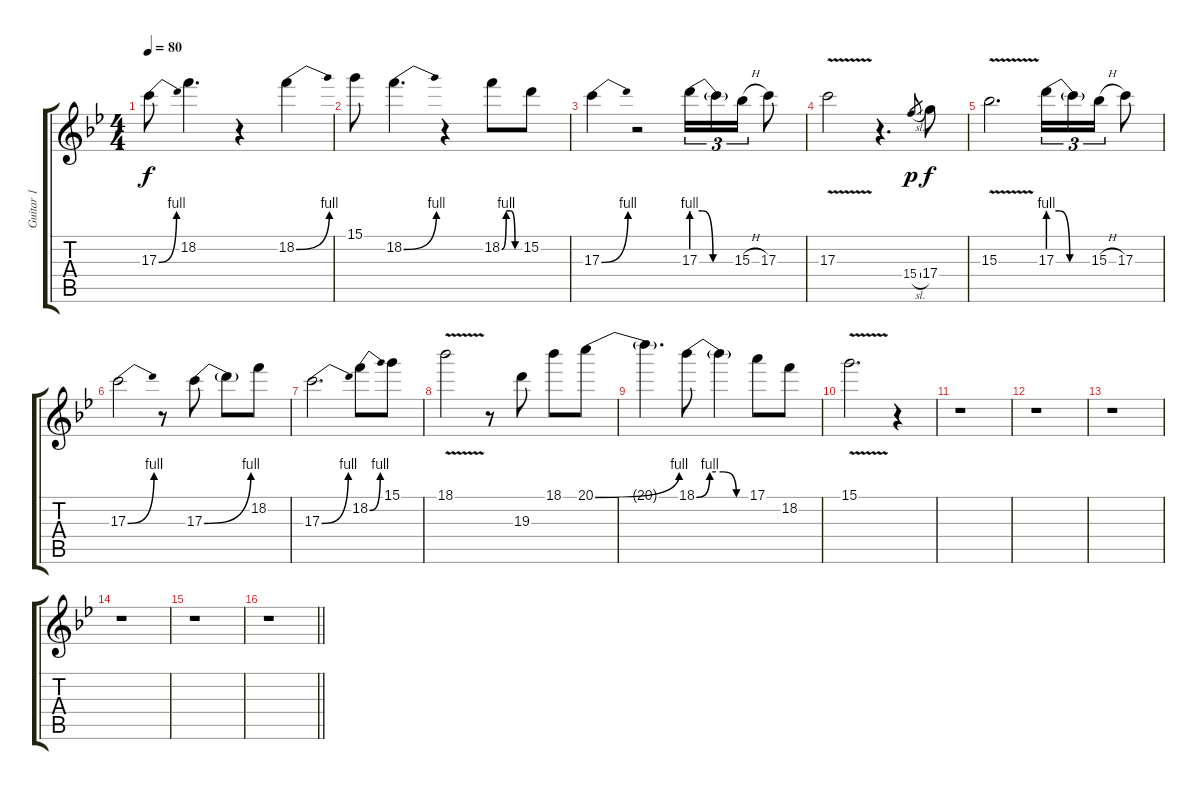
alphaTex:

\track ("Guitar 1" "Guitar 1") {instrument electricguitarjazz}
\staff {score tabs}
\tuning (E4 B3 G3 D3 A2 E2) {hide}
\ts (4 4)
\tempo 80
\clef g2
\ks gminor
17.3{be (bend 0 0 60 4)}.8{dy f} 18.2.4{d} r.4 18.2{be (bend 0 0 60 4)}.4 |
15.1.8 18.2{be (bend 0 0 60 4)}.4{d} r.4 18.2{be (custom 0 0 15 4 30 4 45 0 60 0)}.8 15.2.8 |
17.3{be (bend 0 0 60 4)}.4 r.2 17.3{be (custom 0 4 15 4 30 0 60 0)}.16{tu (3 2)} 17.3{t}.16{tu (3 2)} 15.3{h}.16{tu (3 2)} 17.3.8 |
17.3{v}.2 r.4{d} 15.4{sl}.8{gr dy p} 17.4.8{dy f} |
15.3{v}.2{d} 17.3{be (custom 0 4 15 4 30 0 60 0)}.16{tu (3 2)} 17.3{t}.16{tu (3 2)} 15.3{h}.16{tu (3 2)} 17.3.8 |
17.3{be (bend 0 0 60 4)}.2 r.8 17.3{be (bend 0 0 60 4)}.8 17.3{t}.8 18.2.8 |
17.3{be (bend 0 0 60 4)}.2{d} 18.2{be (bend 0 0 60 4)}.8 15.1.8 |
18.1{v}.2 r.8 19.3.8 18.1.8 20.1{be (bend 0 0 60 4)}.8 |
20.1{t}.4{d} 18.1{be (custom 0 0 15 4 30 4 45 0 60 0)}.8 18.1{t}.4 17.1.8 18.2.8 |
15.1{v}.2{d} r.4 |
r.1 |
r.1 |
r.1 |
r.1 |
r.1 |
\barLineRight lightlight
r.1
